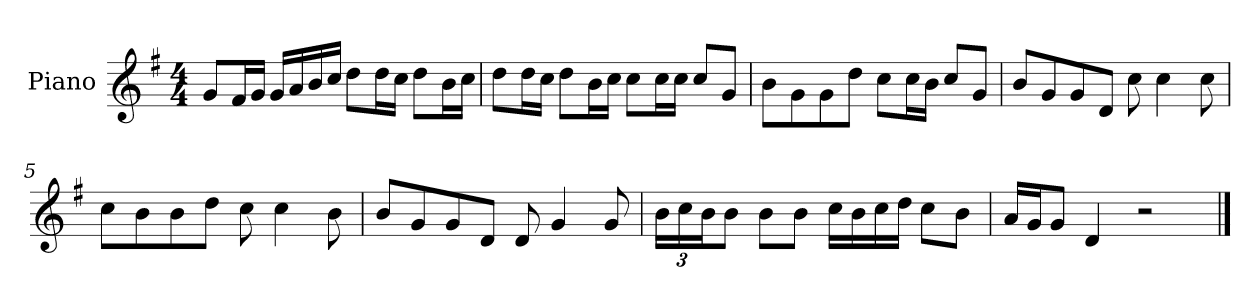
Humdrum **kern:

**kern
*part1
*staff1
*I"Piano
*I'P-no
*clefG2
*k[f#]
*M4/4
*MM90
=1
8g/L
16f#/L
16g/JJ
16g/LL
16a/
16b/
16cc/JJ
8dd\L
16dd\L
16cc\JJ
8dd\L
16b\L
16cc\JJ
=2
8dd\L
16dd\L
16cc\JJ
8dd\L
16b\L
16cc\JJ
8cc\L
16cc\L
16cc\JJ
8cc/L
8g/J
=3
8b\L
8g\
8g\
8dd\J
8cc\L
16cc\L
16b\JJ
8cc/L
8g/J
=4
8b/L
8g/
8g/
8d/J
8cc\
4cc\
8cc\
!!LO:LB:g=z
=5
8cc\L
8b\
8b\
8dd\J
8cc\
4cc\
8b\
=6
8b/L
8g/
8g/
8d/J
8d/
4g/
8g/
=7
*Xbrackettup
24b\LL
24cc\
24b\J
8b\J
8b\L
8b\J
16cc\LL
16b\
16cc\
16dd\JJ
8cc\L
8b\J
=8
16a/LL
16g/J
8g/J
4d/
2r
==
*-
